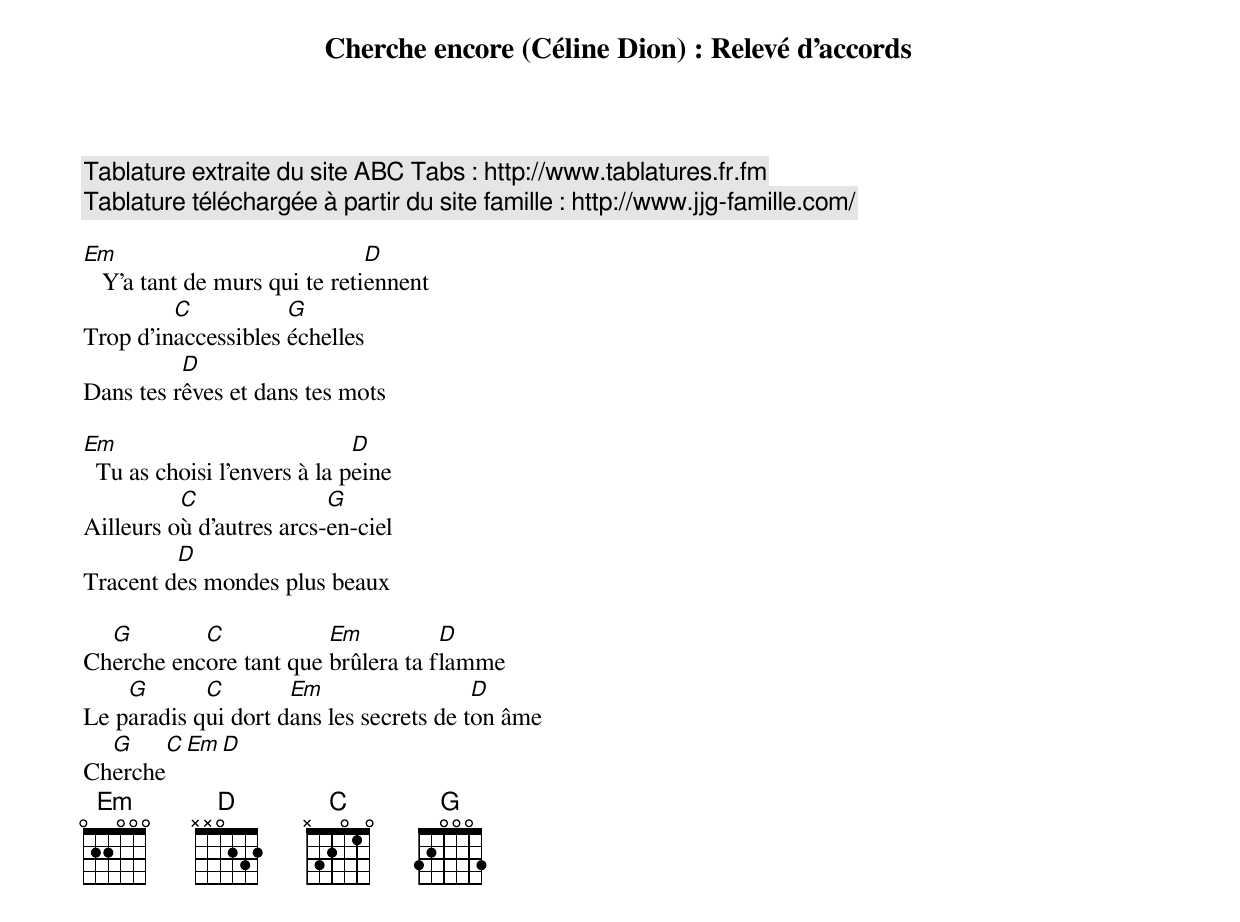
Cherche encore (Céline Dion) : Relevé d'accords

Tablature extraite du site ABC Tabs : http://www.tablatures.fr.fm
Tablature téléchargée à partir du site famille : http://www.jjg-famille.com/

Em                             D
   Y'a tant de murs qui te retiennent
         C           G
Trop d'inaccessibles échelles
          D
Dans tes rêves et dans tes mots

Em                            D
  Tu as choisi l'envers à la peine
          C               G
Ailleurs où d'autres arcs-en-ciel
         D
Tracent des mondes plus beaux

  G        C            Em          D
Cherche encore tant que brûlera ta flamme
    G       C        Em                  D
Le paradis qui dort dans les secrets de ton âme
  G        C           Em              D
Cherche
